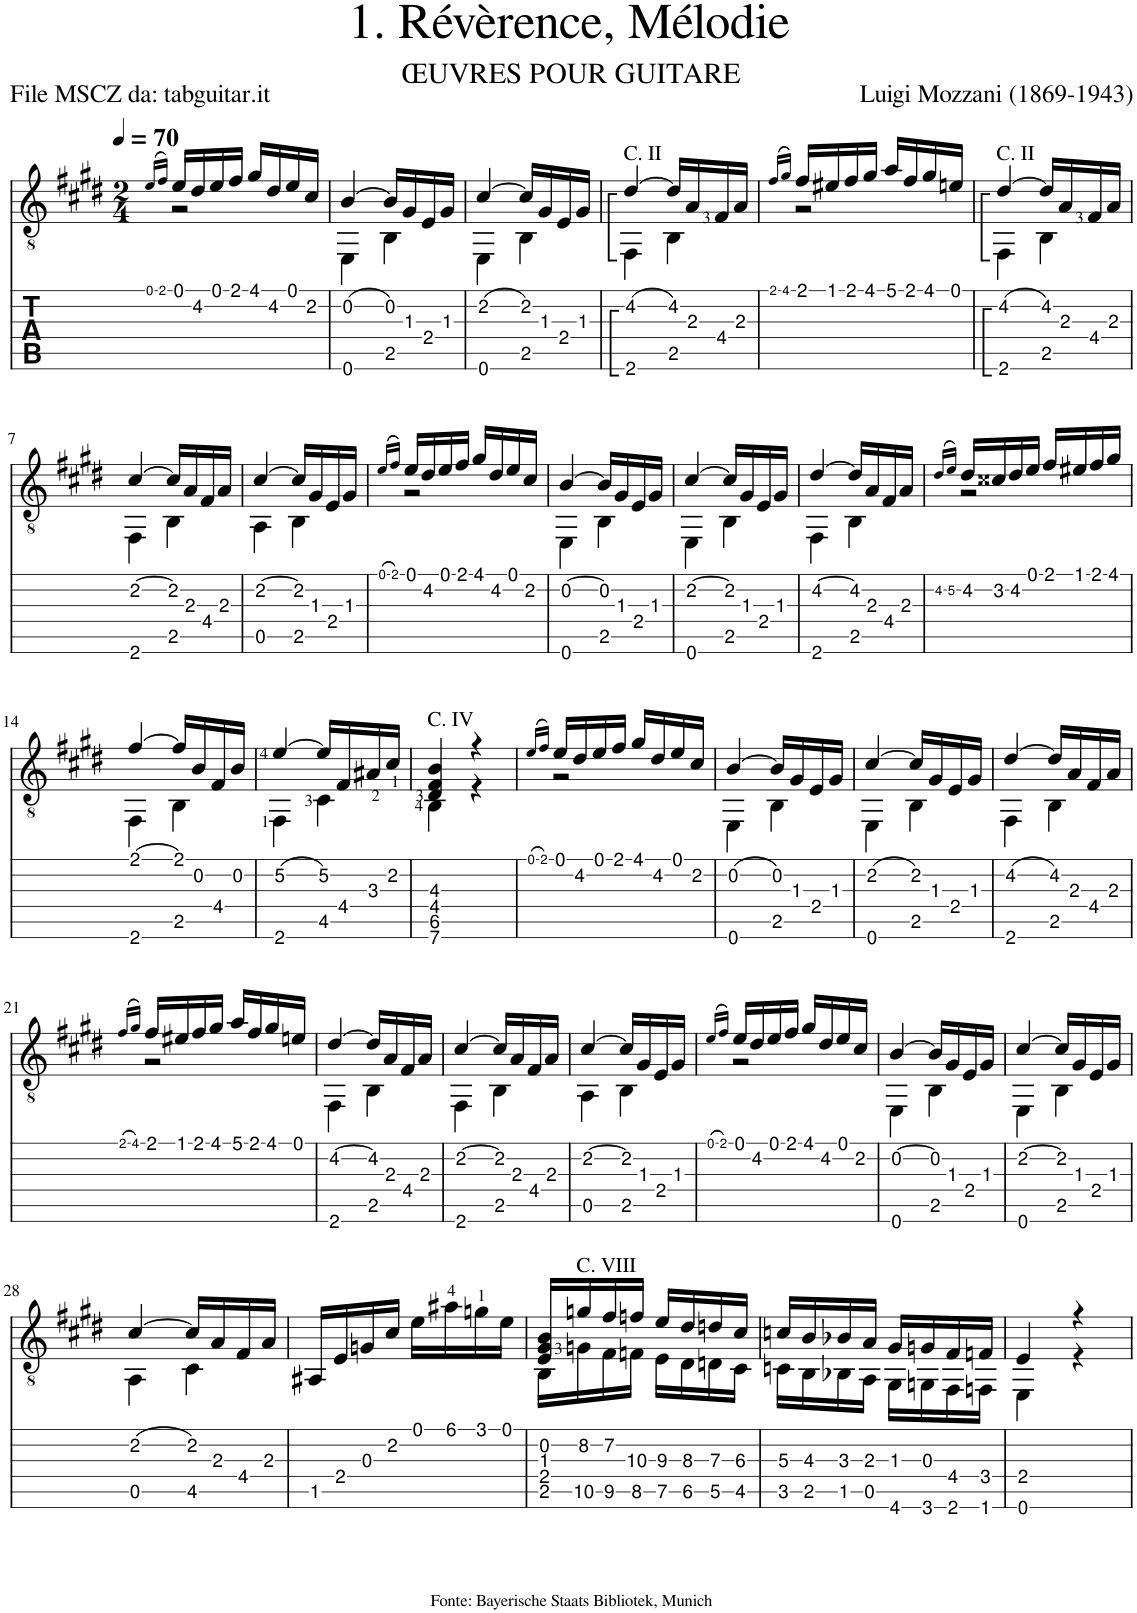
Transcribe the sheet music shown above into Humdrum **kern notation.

**kern	**kern
*part1	*part1
*staff2	*staff1
*I"Guitar	*
*I'Guit.	*
*stria6	*
*	*clefGv2
*k[f#c#g#d#]	*k[f#c#g#d#]
*M2/4	*M2/4
*MM70	*MM70
=1	=1
qe	(16qe/LL
qf#	16qf#/JJ)
*^	*^
16eLL	2r	16e/LL	2r
16d#J	.	16d#/	.
16eL	.	16e/	.
16f#JJ	.	16f#/JJ	.
16g#LL	.	16g#/LL	.
16d#J	.	16d#/	.
16eL	.	16e/	.
16c#JJ	.	16c#/JJ	.
=2	=2	=2	=2
[4B	4EE	[4B/	4EE\
16BLL]	4BB	16B/LL]	4BB\
16G#J	.	16G#/	.
16EL	.	16E/	.
16G#JJ	.	16G#/JJ	.
=3	=3	=3	=3
[4c#	4EE	[4c#/	4EE\
16c#LL]	4BB	16c#/LL]	4BB\
16G#J	.	16G#/	.
16EL	.	16E/	.
16G#JJ	.	16G#/JJ	.
=4	=4	=4	=4
!	!	!LO:TX:a:t=C. II	!
[4d#	4FF#	[4d#/	4FF#\
16d#LL]	4BB	16d#/LL]	4BB\
16AJ	.	16A/	.
16F#L	.	16F#/	.
16AJJ	.	16A/JJ	.
=5	=5	=5	=5
qf#	.	(16qf#/LL	.
qg#	.	16qg#/JJ)	.
16f#LL	2r	16f#/LL	2r
16e#J	.	16e#X/	.
16f#L	.	16f#/	.
16g#JJ	.	16g#/JJ	.
16aLL	.	16a/LL	.
16f#J	.	16f#/	.
16g#L	.	16g#/	.
16eJJ	.	16en/JJ	.
=6	=6	=6	=6
!	!	!LO:TX:a:t=C. II	!
[4d#	4FF#	[4d#/	4FF#\
16d#LL]	4BB	16d#/LL]	4BB\
16AJ	.	16A/	.
16F#L	.	16F#/	.
16AJJ	.	16A/JJ	.
!!LO:LB:g=z	!!
=7	=7	=7	=7
[4c#	4FF#	[4c#/	4FF#\
16c#LL]	4BB	16c#/LL]	4BB\
16AJ	.	16A/	.
16F#L	.	16F#/	.
16AJJ	.	16A/JJ	.
=8	=8	=8	=8
[4c#	4AA	[4c#/	4AA\
16c#LL]	4BB	16c#/LL]	4BB\
16G#J	.	16G#/	.
16EL	.	16E/	.
16G#JJ	.	16G#/JJ	.
=9	=9	=9	=9
qe	.	(16qe/LL	.
qf#	.	16qf#/JJ)	.
16eLL	2r	16e/LL	2r
16d#J	.	16d#/	.
16eL	.	16e/	.
16f#JJ	.	16f#/JJ	.
16g#LL	.	16g#/LL	.
16d#J	.	16d#/	.
16eL	.	16e/	.
16c#JJ	.	16c#/JJ	.
=10	=10	=10	=10
[4B	4EE	[4B/	4EE\
16BLL]	4BB	16B/LL]	4BB\
16G#J	.	16G#/	.
16EL	.	16E/	.
16G#JJ	.	16G#/JJ	.
=11	=11	=11	=11
[4c#	4EE	[4c#/	4EE\
16c#LL]	4BB	16c#/LL]	4BB\
16G#J	.	16G#/	.
16EL	.	16E/	.
16G#JJ	.	16G#/JJ	.
=12	=12	=12	=12
[4d#	4FF#	[4d#/	4FF#\
16d#LL]	4BB	16d#/LL]	4BB\
16AJ	.	16A/	.
16F#L	.	16F#/	.
16AJJ	.	16A/JJ	.
=13	=13	=13	=13
qd#	.	(16qd#/LL	.
qe	.	16qe/JJ)	.
16d#LL	2r	16d#/LL	2r
16c##J	.	16c##X/	.
16d#L	.	16d#/	.
16eJJ	.	16e/JJ	.
16f#LL	.	16f#/LL	.
16e#J	.	16e#X/	.
16f#L	.	16f#/	.
16g#JJ	.	16g#/JJ	.
!!LO:LB:g=z	!!
=14	=14	=14	=14
[4f#	4FF#	[4f#/	4FF#\
16f#LL]	4BB	16f#/LL]	4BB\
16BJ	.	16B/	.
16F#L	.	16F#/	.
16BJJ	.	16B/JJ	.
=15	=15	=15	=15
[4e	4FF#	[4e/	4FF#\
16eLL]	4C#	16e/LL]	4C#\
16F#J	.	16F#/	.
16A#L	.	16A#X/	.
16c#JJ	.	16c#/JJ	.
=16	=16	=16	=16
!	!	!LO:TX:a:t=C. IV	!
4D# 4F# 4B	4BB	4D#/ 4F#/ 4B/	4BB\
4r	4r	4r	4r
=17	=17	=17	=17
qe	.	(16qe/LL	.
qf#	.	16qf#/JJ)	.
16eLL	2r	16e/LL	2r
16d#J	.	16d#/	.
16eL	.	16e/	.
16f#JJ	.	16f#/JJ	.
16g#LL	.	16g#/LL	.
16d#J	.	16d#/	.
16eL	.	16e/	.
16c#JJ	.	16c#/JJ	.
=18	=18	=18	=18
[4B	4EE	[4B/	4EE\
16BLL]	4BB	16B/LL]	4BB\
16G#J	.	16G#/	.
16EL	.	16E/	.
16G#JJ	.	16G#/JJ	.
=19	=19	=19	=19
[4c#	4EE	[4c#/	4EE\
16c#LL]	4BB	16c#/LL]	4BB\
16G#J	.	16G#/	.
16EL	.	16E/	.
16G#JJ	.	16G#/JJ	.
=20	=20	=20	=20
[4d#	4FF#	[4d#/	4FF#\
16d#LL]	4BB	16d#/LL]	4BB\
16AJ	.	16A/	.
16F#L	.	16F#/	.
16AJJ	.	16A/JJ	.
!!LO:LB:g=z	!!
=21	=21	=21	=21
qf#	.	(16qf#/LL	.
qg#	.	16qg#/JJ)	.
16f#LL	2r	16f#/LL	2r
16e#XJ	.	16e#X/	.
16f#L	.	16f#/	.
16g#JJ	.	16g#/JJ	.
16aLL	.	16a/LL	.
16f#J	.	16f#/	.
16g#L	.	16g#/	.
16enJJ	.	16en/JJ	.
=22	=22	=22	=22
[4d#	4FF#	[4d#/	4FF#\
16d#LL]	4BB	16d#/LL]	4BB\
16AJ	.	16A/	.
16F#L	.	16F#/	.
16AJJ	.	16A/JJ	.
=23	=23	=23	=23
[4c#	4FF#	[4c#/	4FF#\
16c#LL]	4BB	16c#/LL]	4BB\
16AJ	.	16A/	.
16F#L	.	16F#/	.
16AJJ	.	16A/JJ	.
=24	=24	=24	=24
[4c#	4AA	[4c#/	4AA\
16c#LL]	4BB	16c#/LL]	4BB\
16G#J	.	16G#/	.
16EL	.	16E/	.
16G#JJ	.	16G#/JJ	.
=25	=25	=25	=25
qe	.	(16qe/LL	.
qf#	.	16qf#/JJ)	.
16eLL	2r	16e/LL	2r
16d#J	.	16d#/	.
16eL	.	16e/	.
16f#JJ	.	16f#/JJ	.
16g#LL	.	16g#/LL	.
16d#J	.	16d#/	.
16eL	.	16e/	.
16c#JJ	.	16c#/JJ	.
=26	=26	=26	=26
[4B	4EE	[4B/	4EE\
16BLL]	4BB	16B/LL]	4BB\
16G#J	.	16G#/	.
16EL	.	16E/	.
16G#JJ	.	16G#/JJ	.
=27	=27	=27	=27
[4c#	4EE	[4c#/	4EE\
16c#LL]	4BB	16c#/LL]	4BB\
16G#J	.	16G#/	.
16EL	.	16E/	.
16G#JJ	.	16G#/JJ	.
!!LO:LB:g=z	!!
=28	=28	=28	=28
[4c#	4AA	[4c#/	4AA\
16c#LL]	4C#	16c#/LL]	4C#\
16AJ	.	16A/	.
16F#L	.	16F#/	.
16AJJ	.	16A/JJ	.
*v	*v	*	*
*	*v	*v
=29	=29
16AA#LL	16AA#X/LL
16EJ	16E/
16GL	16Gn/
16c#JJ	16c#/JJ
16eLL	16e\LL
16a#J	16a#X\
16gL	16gn\
16eJJ	16e\JJ
=30	=30
*^	*^
16E\ 16G#\ 16B\LL	16BBLL	16E/ 16G#/ 16B/LL	16BB\LL
!	!	!LO:TX:a:t=C. VIII	!
16gJ	16GJ	16gn/	16Gn\
16f#L	16F#L	16f#/	16F#\
16fJJ	16FJJ	16fn/JJ	16Fn\JJ
16eLL	16ELL	16e/LL	16E\LL
16d#J	16D#J	16d#/	16D#\
16dL	16DL	16dn/	16Dn\
16c#JJ	16C#JJ	16c#/JJ	16C#\JJ
=31	=31	=31	=31
16cLL	16CLL	16cn/LL	16Cn\LL
16BJ	16BBJ	16B/	16BB\
16B-L	16BB-L	16B-X/	16BB-X\
16AJJ	16AAJJ	16A/JJ	16AA\JJ
16G#LL	16GG#LL	16G#/LL	16GG#\LL
16GJ	16GGJ	16Gn/	16GGn\
16F#L	16FF#L	16F#/	16FF#\
16FJJ	16FFJJ	16Fn/JJ	16FFn\JJ
=32	=32	=32	=32
4E	4EE	4E/	4EE\
4r	4r	4r	4r
*v	*v	*	*
*	*v	*v
=	=
*-	*-
